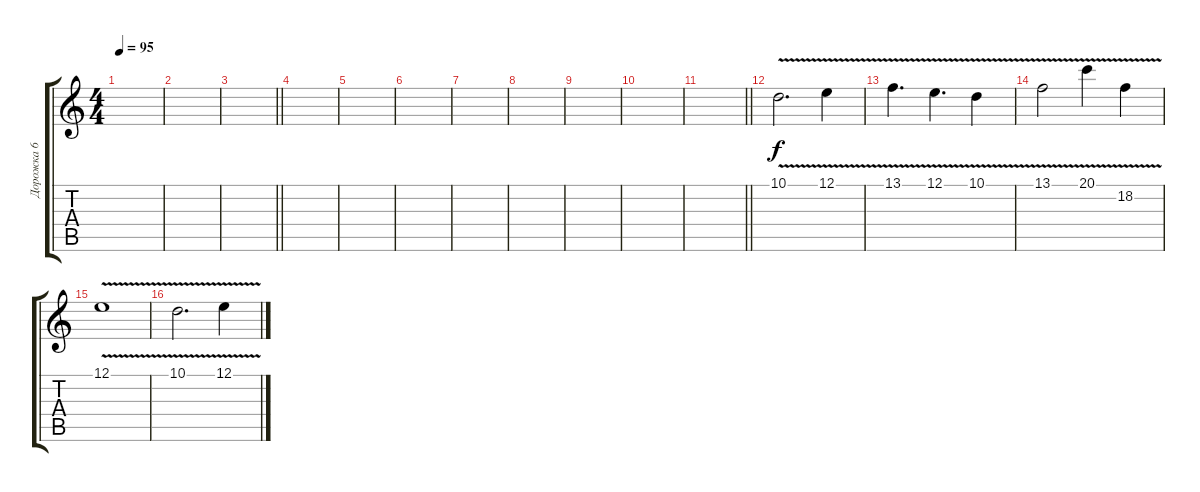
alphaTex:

\track ("Дорожка 6" "Дорожка 6") {instrument violin}
\staff {score tabs}
\tuning (E4 B3 G3 D3 A2 E2) {hide}
\ts (4 4)
\tempo 95
\clef g2
\ks c
|
|
\barLineRight lightlight
|
|
|
|
|
|
|
|
\barLineRight lightlight
|
10.1{v}.2{d volume 14} 12.1{v}.4 |
13.1{v}.4{d} 12.1{v}.4{d} 10.1{v}.4 |
13.1{v}.2 20.1{v}.4 18.2{v}.4 |
12.1{v}.1 |
10.1{v}.2{d} 12.1{v}.4
